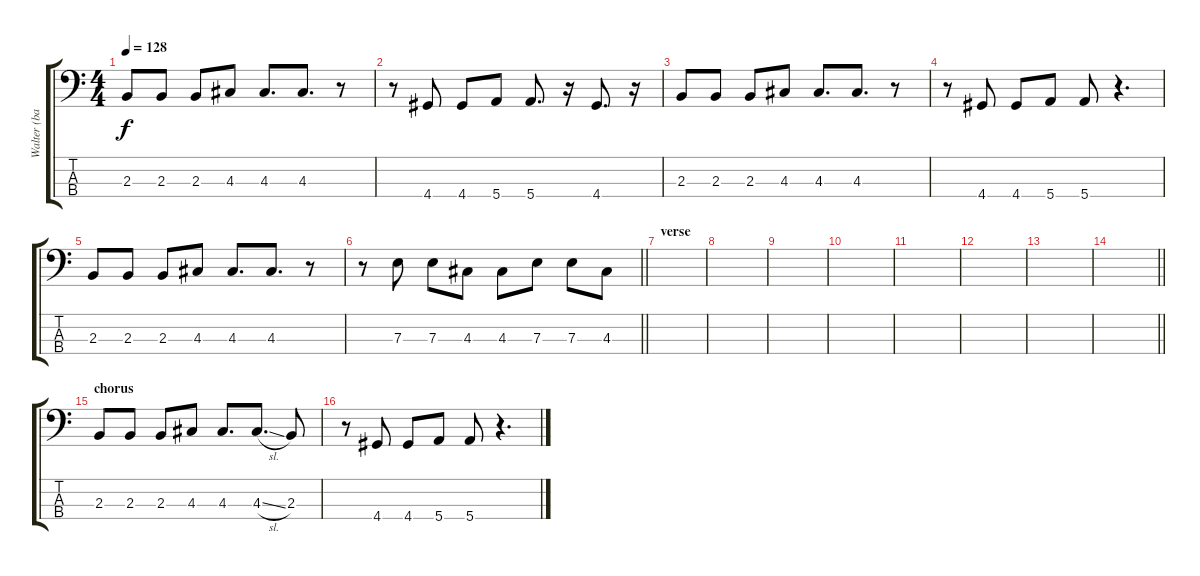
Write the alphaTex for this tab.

\track ("Walter (bass)" "Walter (ba") {instrument electricbasspick}
\staff {score tabs}
\tuning (G2 D2 A1 E1) {hide}
\ts (4 4)
\tempo 128
\clef f4
\ks c
2.3.8{dy f} 2.3.8 2.3.8 4.3.8 4.3.8{d} 4.3.8{d} r.8 |
r.8 4.4.8 4.4.8 5.4.8 5.4.8{d} r.16 4.4.8{d} r.16 |
2.3.8 2.3.8 2.3.8 4.3.8 4.3.8{d} 4.3.8{d} r.8 |
r.8 4.4.8 4.4.8 5.4.8 5.4.8 r.4{d} |
2.3.8 2.3.8 2.3.8 4.3.8 4.3.8{d} 4.3.8{d} r.8 |
\barLineRight lightlight
r.8 7.3.8 7.3.8 4.3.8 4.3.8 7.3.8 7.3.8 4.3.8 |
\section ("" "verse")
|
|
|
|
|
|
|
\barLineRight lightlight
|
\section ("" "chorus")
2.3.8 2.3.8 2.3.8 4.3.8 4.3.8{d} 4.3{sl}.8{d} 2.3.8 |
r.8 4.4.8 4.4.8 5.4.8 5.4.8 r.4{d}
